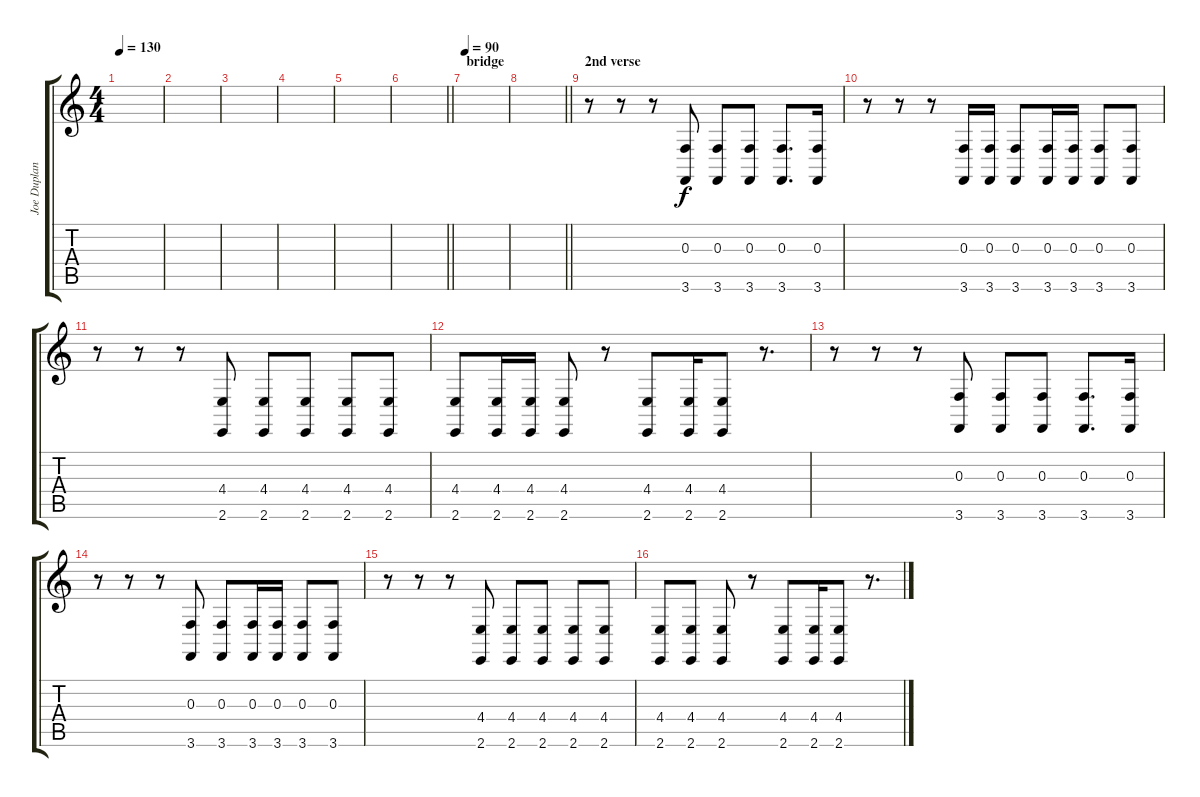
\track ("Joe Duplantier (voice)" "Joe Duplan") {instrument lead1square}
\staff {score tabs}
\tuning (D4 A3 F3 C3 G2 D2) {hide}
\ts (4 4)
\tempo 130
\clef g2
\ks c
|
|
|
|
|
\barLineRight lightlight
|
\section ("" "bridge")
\tempo 90
|
\barLineRight lightlight
|
\section ("" "2nd verse")
r.8 r.8 r.8 (0.3 3.6).8 (0.3 3.6).8 (0.3 3.6).8 (0.3 3.6).8{d} (0.3 3.6).16 |
r.8 r.8 r.8 (0.3 3.6).16 (0.3 3.6).16 (0.3 3.6).8 (0.3 3.6).16 (0.3 3.6).16 (0.3 3.6).8 (0.3 3.6).8 |
r.8 r.8 r.8 (4.4 2.6).8 (4.4 2.6).8 (4.4 2.6).8 (4.4 2.6).8 (4.4 2.6).8 |
(4.4 2.6).8 (4.4 2.6).16 (4.4 2.6).16 (4.4 2.6).8 r.8 (4.4 2.6).8 (4.4 2.6).16 (4.4 2.6).8 r.8{d} |
r.8 r.8 r.8 (0.3 3.6).8 (0.3 3.6).8 (0.3 3.6).8 (0.3 3.6).8{d} (0.3 3.6).16 |
r.8 r.8 r.8 (0.3 3.6).8 (0.3 3.6).8 (0.3 3.6).16 (0.3 3.6).16 (0.3 3.6).8 (0.3 3.6).8 |
r.8 r.8 r.8 (4.4 2.6).8 (4.4 2.6).8 (4.4 2.6).8 (4.4 2.6).8 (4.4 2.6).8 |
(4.4 2.6).8 (4.4 2.6).8 (4.4 2.6).8 r.8 (4.4 2.6).8 (4.4 2.6).16 (4.4 2.6).8 r.8{d}
